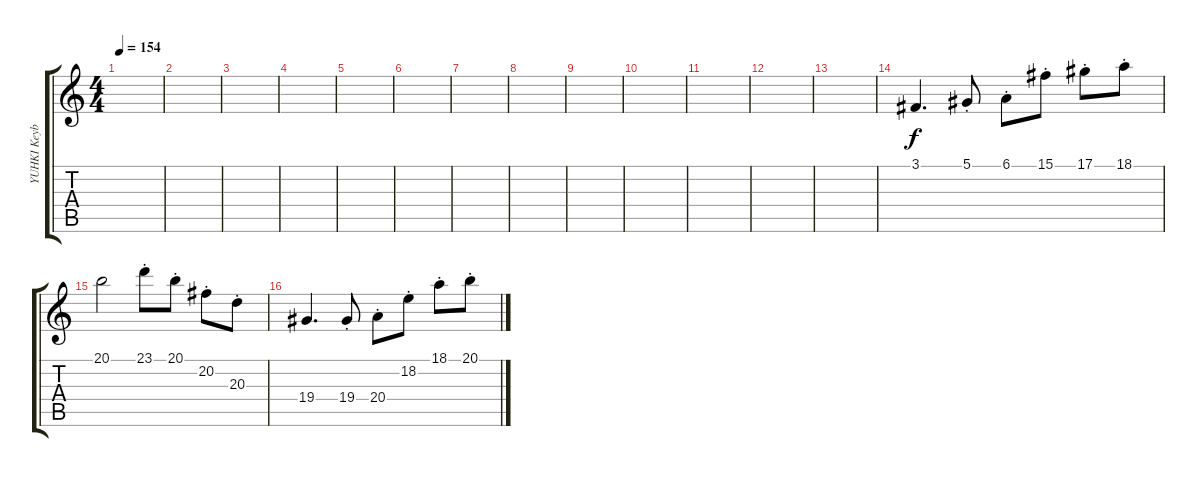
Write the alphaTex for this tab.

\track ("YUHKI Keyboard II" "YUHKI Keyb") {instrument flute}
\staff {score tabs}
\tuning (Eb4 Bb3 Gb3 Db3 Ab2 Eb2) {hide}
\ts (4 4)
\tempo 154
\clef g2
\ks c
|
|
|
|
|
|
|
|
|
|
|
|
|
3.1.4{d instrument trumpet} 5.1{st}.8 6.1{st}.8 15.1{st}.8 17.1{st}.8 18.1{st}.8 |
20.1.2 23.1{st}.8 20.1{st}.8 20.2{st}.8 20.3{st}.8 |
19.4.4{d} 19.4{st}.8 20.4{st}.8 18.2{st}.8 18.1{st}.8 20.1{st}.8
